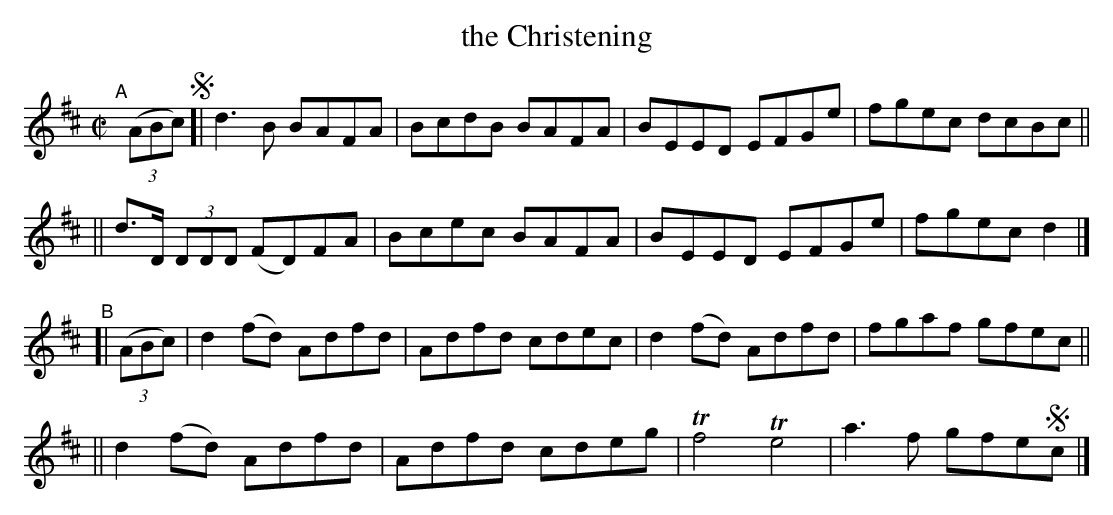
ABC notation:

X:1
T: the Christening
M: C|
L: 1/8
K: D
"^A"[|] (3(ABc) !segno!\
[| d3B BAFA | BcdB BAFA | BEED EFGe | fgec dcBc ||
|| d>D (3DDD (FD)FA | Bcec BAFA | BEED EFGe | fgec d2 |]
"^B"[| (3(ABc) \
|  d2(fd) Adfd | Adfd cdec | d2(fd) Adfd | fgaf gfec ||
|| d2(fd) Adfd | Adfd cdeg | Tf4 Te4 | a3f gfe!segno!c |]
